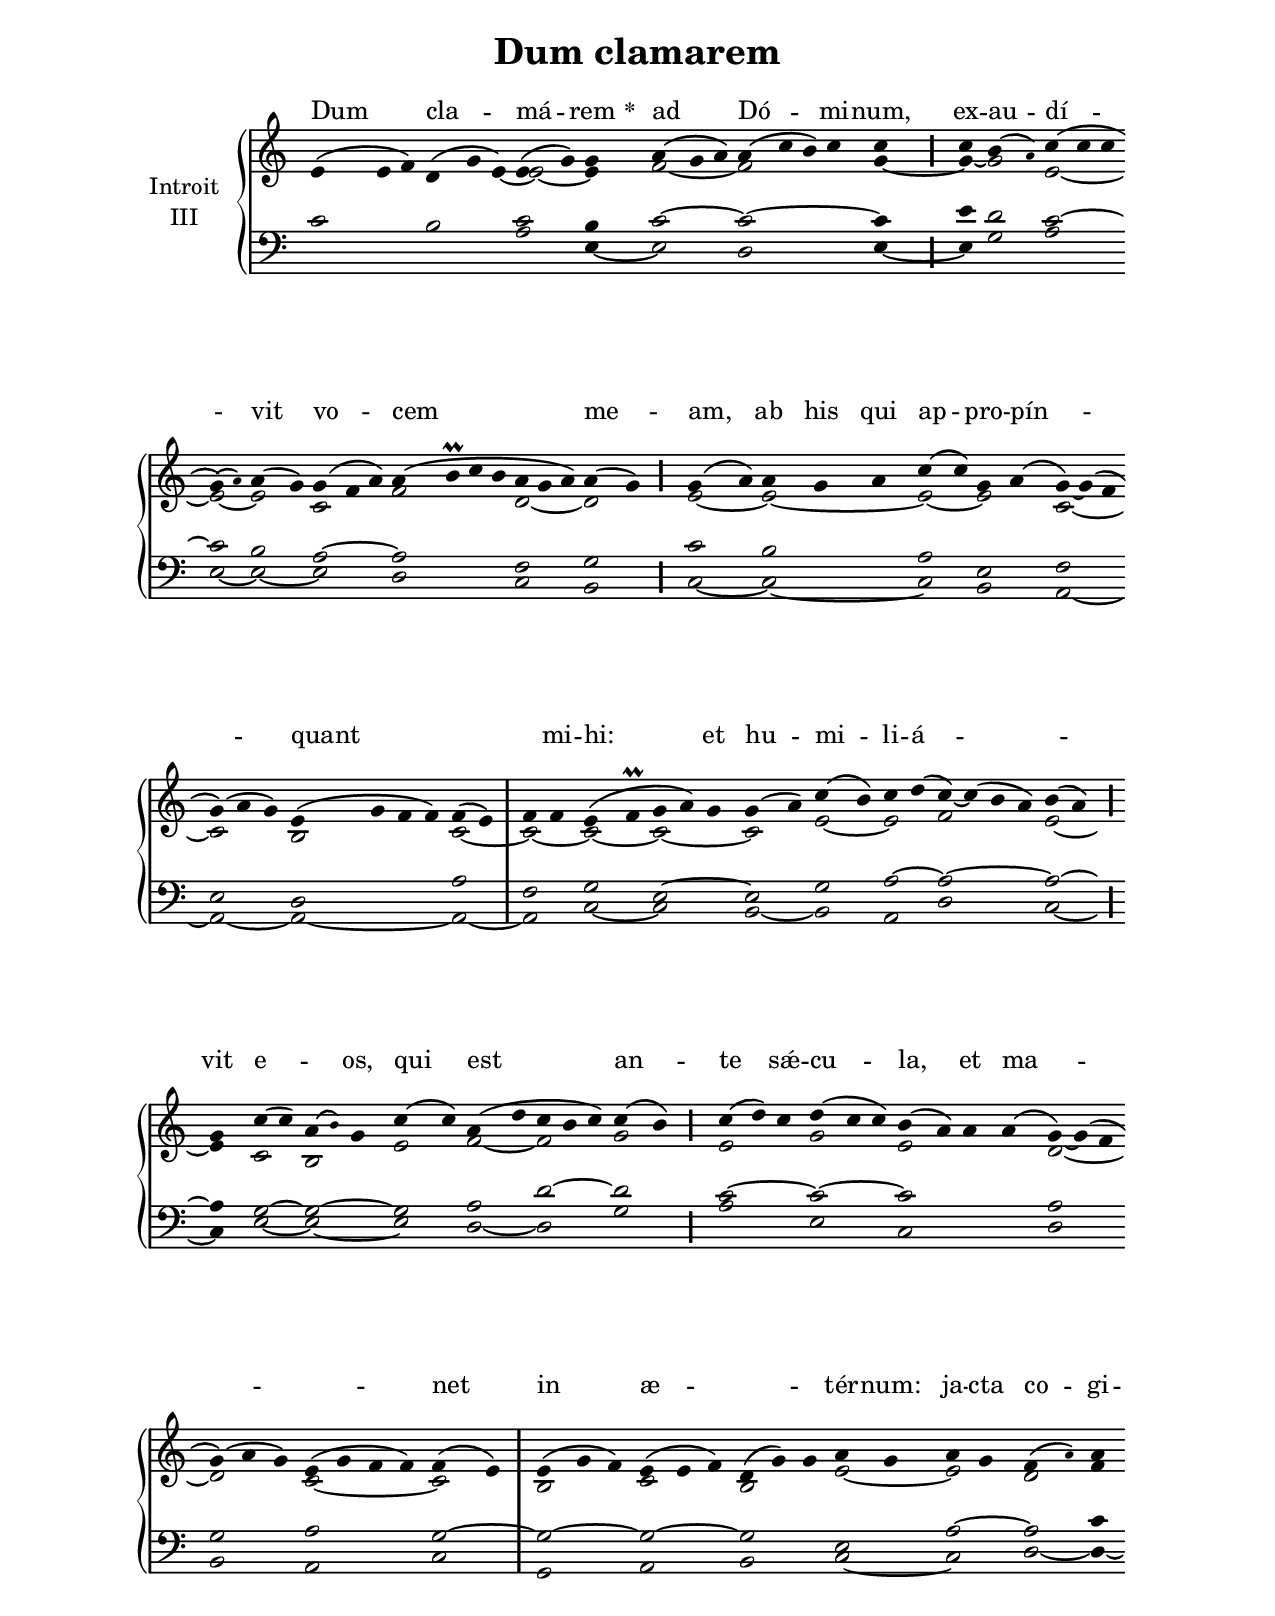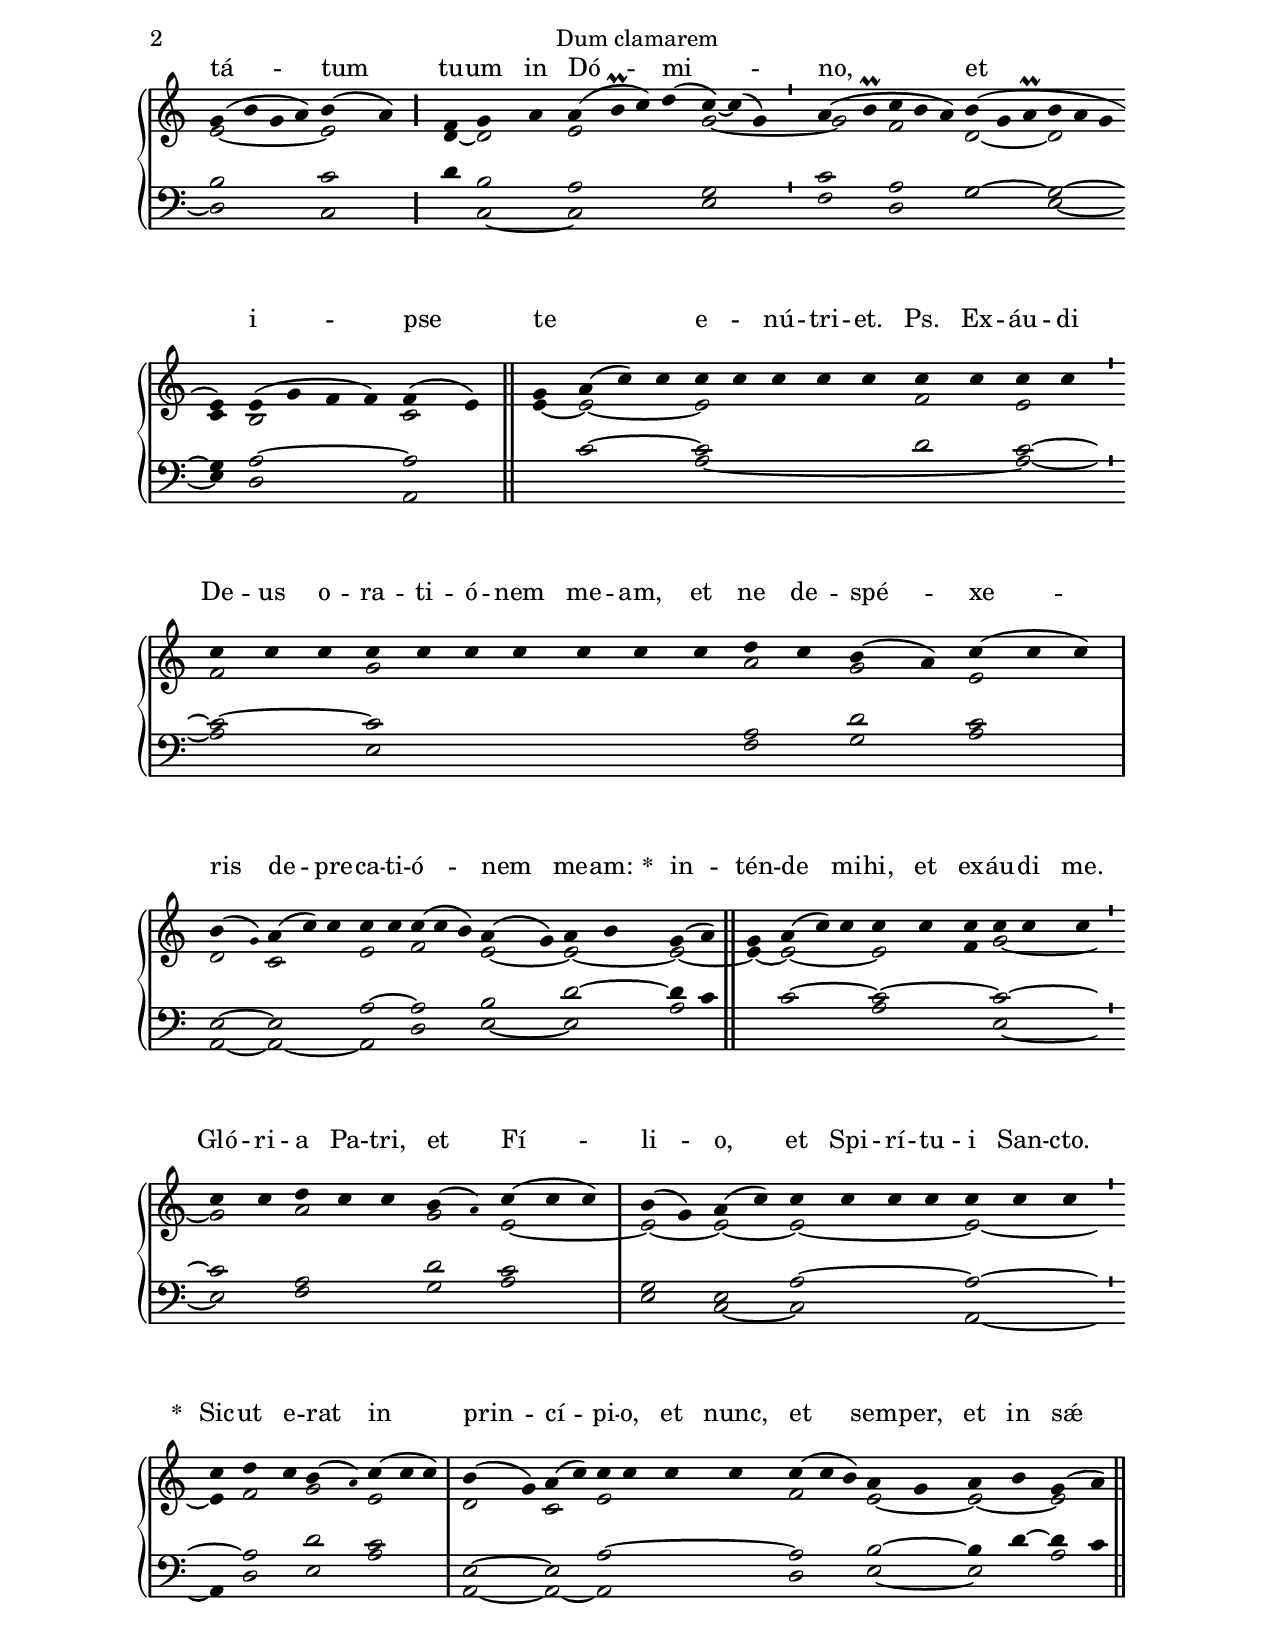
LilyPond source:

\version "2.18"
\include "gregorian.ly"
\include "noh2.ily"


%Page reference: page ii.176
%(volume.page)

global = {
 \key a \minor
 \cadenzaOn 
}

\header {
  title = \markup \center-column {"Dum clamarem" \vspace #1 }
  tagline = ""
  composer = ""
}

\paper {
 #(include-special-characters)
  oddHeaderMarkup = \markup \fill-line {
    \line {}
    \center-column {
      \on-the-fly #first-page     " "
      \on-the-fly #not-first-page "Dum clamarem"
    }
    \line { \on-the-fly #print-page-number-check-first \fromproperty #'page:page-number-string }
  }
  evenHeaderMarkup = \markup \fill-line {
    \line { \on-the-fly #print-page-number-check-first \fromproperty #'page:page-number-string }
    \center-column { "Dum clamarem" }
    \line {}
  }
}

chantText = \lyricmode {
Dum cla -- má -- rem 
\set stanza = " * " ad Dó -- mi -- num, 
ex -- au -- dí -- vit vo -- cem me -- am, 
ab his qui ap -- pro -- pín -- quant _ _ mi -- hi: 
et hu -- mi -- li -- á -- _ vit e -- _ os, 
qui est an -- te sǽ -- cu -- la, 
et ma -- _ net in æ -- _ _ tér -- num: 
ja -- cta co -- gi -- tá -- tum tu -- um in Dó -- mi -- no, 
et i -- pse te _ _ e -- _ nú -- tri -- et. Ps. 
Ex -- áu -- di De -- us o -- ra -- ti -- ó -- nem me -- am, et ne de -- spé -- xe -- ris de -- pre -- ca -- ti -- ó -- nem me -- am: 
\set stanza = " * " 
in -- tén -- de mi -- hi, et ex -- áu -- di me. 
Gló -- ri -- a Pa -- tri, et Fí -- li -- o, et Spi -- rí -- tu -- i San -- cto. 
\set stanza = " * " 
Sic -- ut e -- rat in prin -- cí -- pi -- o, et nunc, et sem -- per, 
et in sǽ -- cu -- la sæ -- cu -- ló -- rum. A -- men. }

chantMusic = {
\tieDown   e'4 ( e'4 f'4) d'4 ( g'4 e'4) e'4 ( g'4) g'4  a'4 ( g'4 a'4) a'4 ( c''4 b'4) c''4 c''4 \divisioMaior
 c''4 b'4 ( \once \tweak #'font-size #-4 a' ) c''4 ( c''4 c''4 \forceBreak
) g'4 ( \once \tweak #'font-size #-4 a' ) a'4 ( g'4) g'4 ( f'4 a'4) a'4 ( b'\prall c''4 b'4 a'4 g'4 a'4) a'4 ( g'4) \divisioMaior
 g'4 ( a'4) a'4 g'4 a'4 c''4 ( c''4) g'4 a'4 ( g'4) ~ g'4 ( f'4 \forceBreak
) g'4 ( a'4 g'4) e'4 ( g'4 f'4 f'4) f'4 ( e'4) \divisioMaxima
 f'4 f'4 e'4 ( f'\prall g'4 a'4) g'4 g'4 ( a'4) c''4 ( b'4) c''4 d''4 ( c''4) ~ c''4 ( b'4 a'4) b'4 ( a'4) \divisioMaior \forceBreak

 g'4 c''4 ( c''4) a'4 ( \once \tweak #'font-size #-4 b' ) g'4 c''4 ( c''4) a'4 ( d''4 c''4 b'4 c''4) c''4 ( b'4) \divisioMaior
 c''4 ( d''4) c''4 d''4 ( c''4 c''4) b'4 ( a'4) a'4 a'4 ( g'4) ~ g'4 ( f'4 \forceBreak
) g'4 ( a'4 g'4) e'4 ( g'4 f'4 f'4) f'4 ( e'4) \divisioMaxima
 e'4 ( g'4 f'4) e'4 ( e'4 f'4) d'4 ( g'4) g'4 a'4 g'4 a'4 g'4 f'4 ( \once \tweak #'font-size #-4 a' ) a'4 \forceBreak
 g'4 ( b'4 g'4 a'4) b'4 ( a'4) \divisioMaior
 f'4 g'4 a'4 a'4 ( b'\prall c''4) d''4 ( c''4) ~ c''4 ( g'4) \divisioMinima
 a'4 ( b'\prall c''4 b'4 a'4) b'4 ( g'4 a'\prall b'4 a'4 g'4 \forceBreak
) e'4 e'4 ( g'4 f'4 f'4) f'4 ( e'4) \finalis
 g'4 a'4 ( c''4) c''4 c''4 c''4 c''4 c''4 c''4 c''4 c''4 c''4 c''4 \divisioMinima \forceBreak

 c''4 c''4 c''4 c''4 c''4 c''4 c''4 c''4 c''4 c''4 d''4 c''4 b'4 ( a'4) c''4 ( c''4 c''4) \divisioMaxima \forceBreak

 b'4 ( \once \tweak #'font-size #-4 g' ) a'4 ( c''4) c''4 c''4 c''4 c''4 ( c''4 b'4) a'4 ( g'4) a'4 b'4 g'4 ( a'4) \finalis
  g'4 a'4 ( c''4) c''4 c''4 c''4 c''4 c''4 c''4 c''4 \divisioMinima \forceBreak

 c''4 c''4 d''4 c''4 c''4 b'4 ( \once \tweak #'font-size #-4 a' ) c''4 ( c''4 c''4) \divisioMaxima
 b'4 ( g'4) a'4 ( c''4) c''4 c''4 c''4 c''4 c''4 c''4 c''4 \divisioMinima \forceBreak

 c''4 d''4 c''4 b'4 ( \once \tweak #'font-size #-4 a' ) c''4 ( c''4 c''4) \divisioMaxima
 b'4 ( g'4) a'4 ( c''4) c''4 c''4 c''4 c''4 c''4 ( c''4 b'4) a'4 g'4 a'4 b'4 g'4 ( a'4) \finalis

}

altoMusic = {
r2*5/2 e'4 ~ e'2 ~ e'4 f'2*3/2 ~ f'2*4/2 g'4 ~ \divisioMaior
g'4 ~ g'2 e'2*3/2 ~ e'2 ~ e'2 c'2*3/2 f'2*4/2 d'2*3/2 ~ d'2 \divisioMaior
e'2 ~ e'2*3/2 ~ e'2 ~ e'2 c'2*3/2 ~ c'2*3/2 b2*4/2 c'2 ~ \divisioMaxima
c'2 ~ c'2 ~ c'2*3/2 ~ c'2 e'2 ~ e'2 f'2*4/2 e'2 ~ \divisioMaior
e'4 c'2 b2*3/2 e'2 f'2 ~ f'2*3/2 g'2 \divisioMaior
e'2*3/2 g'2*3/2 e'2*4/2 d'2*3/2 ~ d'2*3/2 c'2*4/2 ~ c'2 \divisioMaxima
b2*3/2 c'2*3/2 b2*3/2 e'2 ~ e'2 d'2 f'4 e'2*4/2 ~ e'2 \divisioMaior
d'4 ~ d'2 e'2*4/2 g'2*3/2 ~ \divisioMinima
g'2 f'2*3/2 d'2*3/2 ~ d'2*3/2 c'4 b2*4/2 c'2 \finalis
e'4 ~ e'2*3/2 ~ e'2*5/2 f'2 e'2 \divisioMinima
f'2*3/2 g'2*7/2 a'2 g'2 e'2*3/2 \divisioMaxima
d'2 c'2*3/2 e'2 f'2*3/2 e'2 ~ e'2 ~ e'2 ~ e'4 ~ e'2*3/2 ~ e'2 f'4 g'2*3/2 ~ \divisioMinima
g'2 a'2*3/2 g'2 e'2*3/2 ~ \divisioMaxima
e'2 ~ e'2 ~ e'2*4/2 ~ e'2*3/2 ~ \divisioMinima
e'4 f'2 g'2 e'2*3/2 \divisioMaxima
d'2 c'2 e'2*4/2 f'2*3/2 e'2 ~ e'2 ~ e'2 \finalis
}

tenorMusic = {
c'2*3/2 b2*3/2 c'2 b4 c'2*3/2 ~ c'2*4/2 ~ c'4 \divisioMaior
e'4 d'2 c'2*3/2 ~ c'2 b2 a2*3/2 ~ a2*4/2 f2*3/2 g2 \divisioMaior
c'2 b2*3/2 a2 e2 f2*3/2 e2*3/2 d2*4/2 a2 \divisioMaxima
f2 g2 e2*3/2 ~ e2 g2 a2 ~ a2*4/2 ~ a2 ~ \divisioMaior
a4 g2 ~ g2*3/2 ~ g2 a2 d'2*3/2 ~ d'2 \divisioMaior
c'2*3/2 ~ c'2*3/2 ~ c'2*4/2 a2*3/2 g2*3/2 a2*4/2 g2 ~ \divisioMaxima
g2*3/2 ~ g2*3/2 ~ g2*3/2 e2 a2 ~ a2 c'4 b2*4/2 c'2 \divisioMaior
d'4 b2 a2*4/2 g2*3/2 \divisioMinima
c'2 a2*3/2 g2*3/2 ~ g2*3/2 ~ g4 a2*4/2 ~ a2 \finalis
r4 c'2*3/2 ~ c'2*5/2 d'2 c'2 ~ \divisioMinima
c'2*3/2 ~ c'2*7/2 a2 d'2 c'2*3/2 \divisioMaxima
e2 ~ e2*3/2 a2 ~ a2*3/2 b2 d'2 ~ d'4 c'4 r4 c'2*3/2 ~ c'2*3/2 ~ c'2*3/2 ~ \divisioMinima
c'2 a2*3/2 d'2 c'2*3/2 \divisioMaxima
g2 e2 a2*4/2 ~ a2*4/2 ~ a2 d'2 c'2*3/2 \divisioMaxima
e2 ~ e2 a2*4/2 ~ a2*3/2 b2 ~ b4 d'4 ~ d'4 c'4 \finalis
}

bassMusic = {
r2*6/2 a2 e4 ~ e2*3/2 d2*4/2 e4 ~ \divisioMaior
e4 g2 a2*3/2 e2 ~ e2 ~ e2*3/2 d2*4/2 c2*3/2 b,2 \divisioMaior
c2 ~ c2*3/2 ~ c2 b,2 a,2*3/2 ~ a,2*3/2 ~ a,2*4/2 ~ a,2 ~ \divisioMaxima
a,2 c2 ~ c2*3/2 b,2 ~ b,2 a,2 d2*4/2 c2 ~ \divisioMaior
c4 e2 ~ e2*3/2 ~ e2 d2 ~ d2*3/2 g2 \divisioMaior
a2*3/2 e2*3/2 c2*4/2 d2*3/2 b,2*3/2 a,2*4/2 c2 \divisioMaxima
g,2*3/2 a,2*3/2 b,2*3/2 c2 ~ c2 d2 ~ d4 ~ d2*4/2 c2 \divisioMaior
r4 c2 ~ c2*4/2 e2*3/2 \divisioMinima
f2 d2*3/2 g2*3/2 e2*3/2 ~ e4 d2*4/2 a,2 \finalis
r2*4/2 a2*7/2 ~ a2 ~ \divisioMinima
a2*3/2 e2*7/2 f2 g2 a2*3/2 \divisioMaxima
a,2 ~ a,2*3/2 ~ a,2 d2*3/2 e2 ~ e2 a2 r2*4/2 a2*3/2 e2*3/2 ~ \divisioMinima
e2 f2*3/2 g2 a2*3/2 \divisioMaxima
e2 c2 ~ c2*4/2 a,2*3/2 ~ \divisioMinima
a,4 d2 e2 a2*3/2 \divisioMaxima
a,2 ~ a,2 ~ a,2*4/2 d2*3/2 e2 ~ e2 a2 \finalis
}

voiceLines = {
\voiceLineStyle


}

\score{
  <<
    \new GrandStaff <<
      \set GrandStaff.autoBeaming = ##f
      \set GrandStaff.instrumentName = \markup \center-column {
        "Introit"
        "III"
      }
      \new Staff = up <<
        \new Voice = "chant" {
          \voiceOne \global \chantMusic
        }
        \new Voice {
          \voiceTwo \global \altoMusic
        }
      >>

      \new Staff = down <<
        \clef bass
        \new Voice {
          \voiceOne \global \tenorMusic
        }
        \new Voice {
          \voiceTwo \global \bassMusic
        }
	\new Voice {
        \voiceThree \global \voiceLines
        }
      >>
    >>
    \new Lyrics \lyricsto chant {
      \chantText
    }
  >>
  \layout{
  }
  \midi{
    \tempo 4 = 125
  }
}
